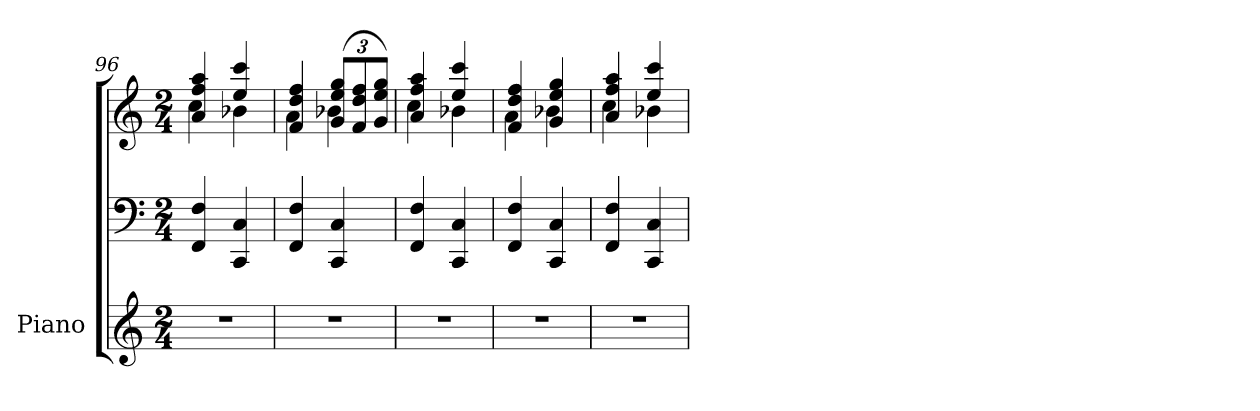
**kern	**kern	**kern
*part1	*part1	*part1
*staff3	*staff2	*staff1
*I"Piano	*	*
*I'Pno.	*	*
*clefG2	*clefF4	*clefG2
*k[]	*k[]	*k[]
*M2/4	*M2/4	*M2/4
=96	=96	=96
*	*	*^
2r	4FF/ 4F/	4a/ 4ff/ 4aa/	4cc\
.	4CC/ 4C/	4ee/ 4ccc/	4b-X\
=97	=97	=97	=97
2r	4FF/ 4F/	4f/ 4dd/ 4ff/	4a\
*	*	*Xbrackettup	*
.	4CC/ 4C/	(>12g/ 12ee/ 12gg/L	4b-X\
.	.	12f/ 12dd/ 12ff/	.
.	.	12g/ 12ee/ 12gg/J)	.
=98	=98	=98	=98
2r	4FF/ 4F/	4a/ 4ff/ 4aa/	4cc\
.	4CC/ 4C/	4ee/ 4ccc/	4b-X\
=99	=99	=99	=99
2r	4FF/ 4F/	4f/ 4dd/ 4ff/	4a\
.	4CC/ 4C/	4g/ 4ee/ 4gg/	4b-X\
=100	=100	=100	=100
2r	4FF/ 4F/	4a/ 4ff/ 4aa/	4cc\
.	4CC/ 4C/	4ee/ 4ccc/	4b-X\
*	*	*v	*v
=	=	=
*-	*-	*-
